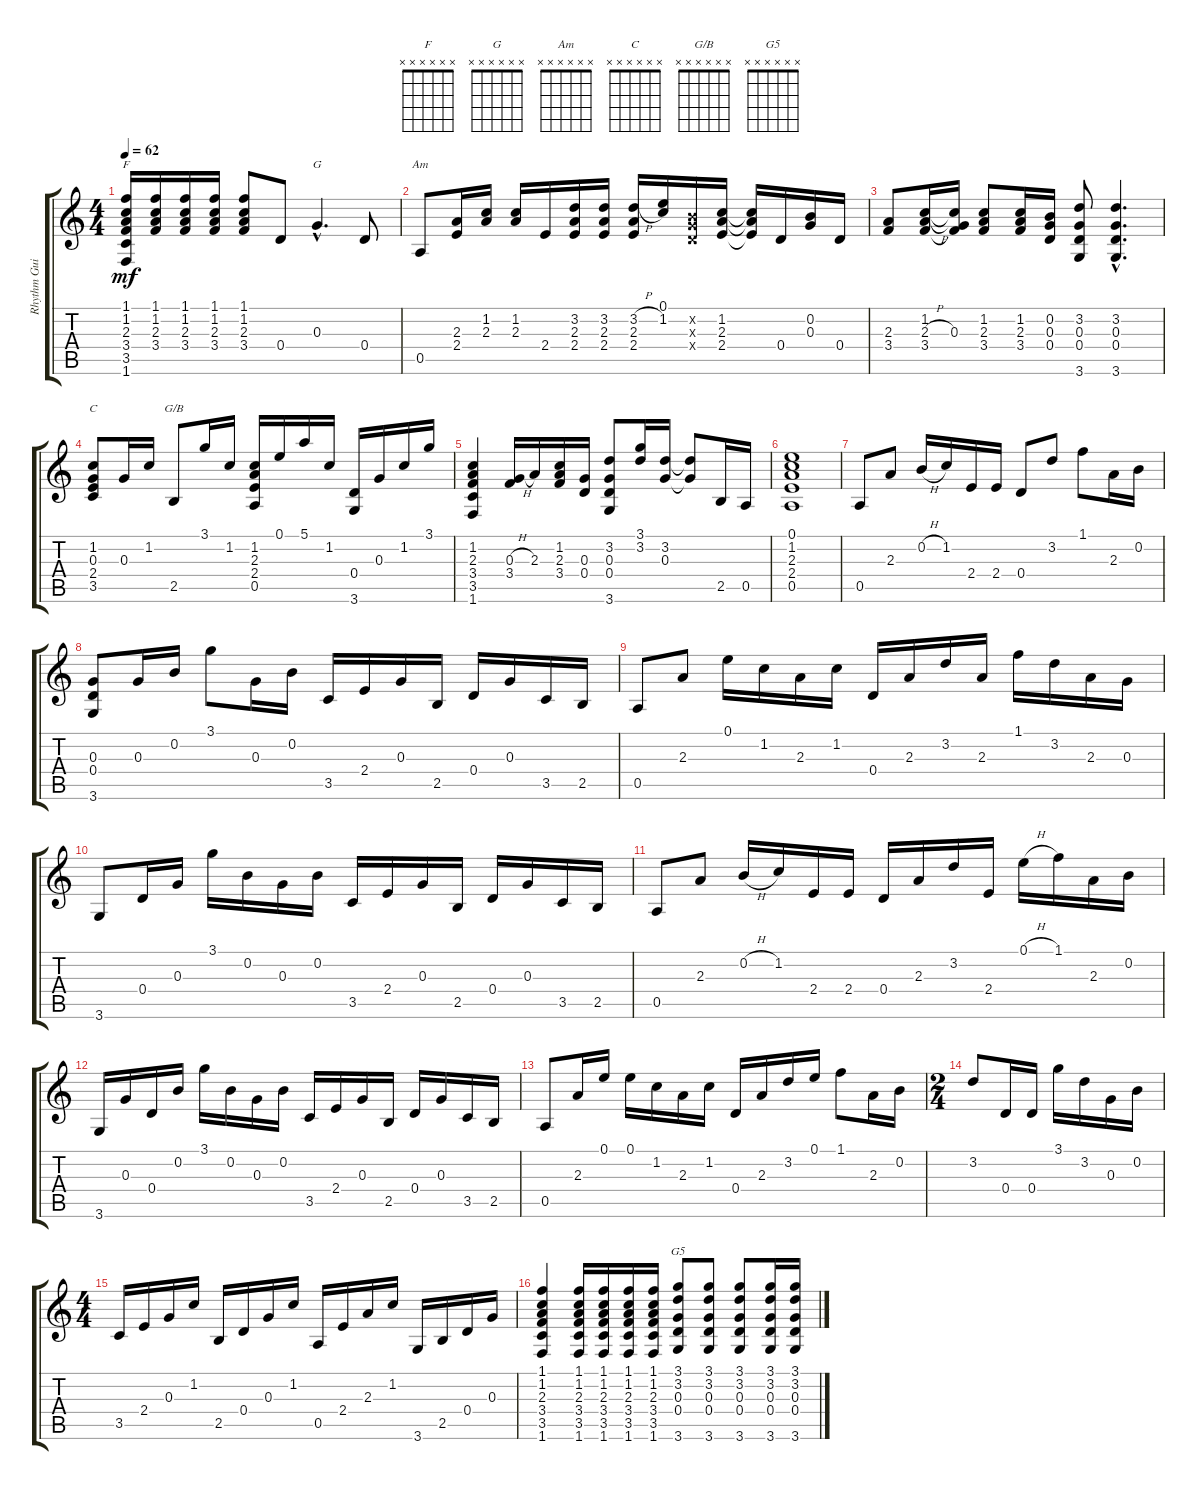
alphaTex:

\track ("Rhythm Guitar: Izzy Stradlin" "Rhythm Gui") {instrument electricguitarjazz}
\staff {score tabs}
\tuning (E4 B3 G3 D3 A2 E2) {hide}
\chord ("F" x x x x x x)
\chord ("G" x x x x x x)
\chord ("Am" x x x x x x)
\chord ("C" x x x x x x)
\chord ("G/B" x x x x x x)
\chord ("G5" x x x x x x)
\ts (4 4)
\tempo 62
\clef g2
\ks c
(1.1 1.2 2.3 3.4 3.5 1.6).16{ch "F" dy mf} (1.1 1.2 2.3 3.4).16 (1.1 1.2 2.3 3.4).16 (1.1 1.2 2.3 3.4).16 (1.1 1.2 2.3 3.4).8 0.4.8 0.3{hac}.4{d ch "G"} 0.4.8 |
0.5.8{ch "Am"} (2.3 2.4).16 (1.2 2.3).16 (1.2 2.3).16 2.4.16 (3.2 2.3 2.4).16 (3.2 2.3 2.4).16 (3.2{h} 2.3 2.4).16 (0.1 1.2).16 (0.2{x} 0.3{x} 0.4{x}).16 (1.2 2.3 2.4).16 (1.2{t} 2.3{t} 2.4{t}).16 0.4.16 (0.2 0.3).16 0.4.16 |
(2.3 3.4).8 (1.2 2.3{h} 3.4).16 (1.2{t} 0.3 3.4{t}).16 (1.2 2.3 3.4).8 (1.2 2.3 3.4).16 (0.2 0.3 0.4).16 (3.2 0.3 0.4 3.6).8 (3.2{hac} 0.3{hac} 0.4{hac} 3.6{hac}).4{d} |
(1.2 0.3 2.4 3.5).8{ch "C"} 0.3.16 1.2.16 2.5.8{ch "G/B"} 3.1.16 1.2.16 (1.2 2.3 2.4 0.5).16 0.1.16 5.1.16 1.2.16 (0.4 3.6).16 0.3.16 1.2.16 3.1.16 |
(1.2 2.3 3.4 3.5 1.6).4 (0.3{h} 3.4).16 2.3.16 (1.2 2.3 3.4).16 (0.3 0.4).16 (3.2 0.3 0.4 3.6).8 (3.1 3.2).16 (3.2 0.3).16 (3.2{t} 0.3{t}).8 2.5.16 0.5.16 |
(0.1 1.2 2.3 2.4 0.5).1 |
0.5.8 2.3.8 0.2{h}.16 1.2.16 2.4.16 2.4.16 0.4.8 3.2.8 1.1.8 2.3.16 0.2.16 |
(0.3 0.4 3.6).8 0.3.16 0.2.16 3.1.8 0.3.16 0.2.16 3.5.16 2.4.16 0.3.16 2.5.16 0.4.16 0.3.16 3.5.16 2.5.16 |
0.5.8 2.3.8 0.1.16 1.2.16 2.3.16 1.2.16 0.4.16 2.3.16 3.2.16 2.3.16 1.1.16 3.2.16 2.3.16 0.3.16 |
3.6.8 0.4.16 0.3.16 3.1.16 0.2.16 0.3.16 0.2.16 3.5.16 2.4.16 0.3.16 2.5.16 0.4.16 0.3.16 3.5.16 2.5.16 |
0.5.8 2.3.8 0.2{h}.16 1.2.16 2.4.16 2.4.16 0.4.16 2.3.16 3.2.16 2.4.16 0.1{h}.16 1.1.16 2.3.16 0.2.16 |
3.6.16 0.3.16 0.4.16 0.2.16 3.1.16 0.2.16 0.3.16 0.2.16 3.5.16 2.4.16 0.3.16 2.5.16 0.4.16 0.3.16 3.5.16 2.5.16 |
0.5.8 2.3.16 0.1.16 0.1.16 1.2.16 2.3.16 1.2.16 0.4.16 2.3.16 3.2.16 0.1.16 1.1.8 2.3.16 0.2.16 |
\ts (2 4)
3.2.8 0.4.16 0.4.16 3.1.16 3.2.16 0.3.16 0.2.16 |
\ts (4 4)
3.5.16 2.4.16 0.3.16 1.2.16 2.5.16 0.4.16 0.3.16 1.2.16 0.5.16 2.4.16 2.3.16 1.2.16 3.6.16 2.5.16 0.4.16 0.3.16 |
(1.1 1.2 2.3 3.4 3.5 1.6).4 (1.1 1.2 2.3 3.4 3.5 1.6).16 (1.1 1.2 2.3 3.4 3.5 1.6).16 (1.1 1.2 2.3 3.4 3.5 1.6).16 (1.1 1.2 2.3 3.4 3.5 1.6).16 (3.1 3.2 0.3 0.4 3.6).8{ch "G5"} (3.1 3.2 0.3 0.4 3.6).8 (3.1 3.2 0.3 0.4 3.6).8 (3.1 3.2 0.3 0.4 3.6).16 (3.1 3.2 0.3 0.4 3.6).16
